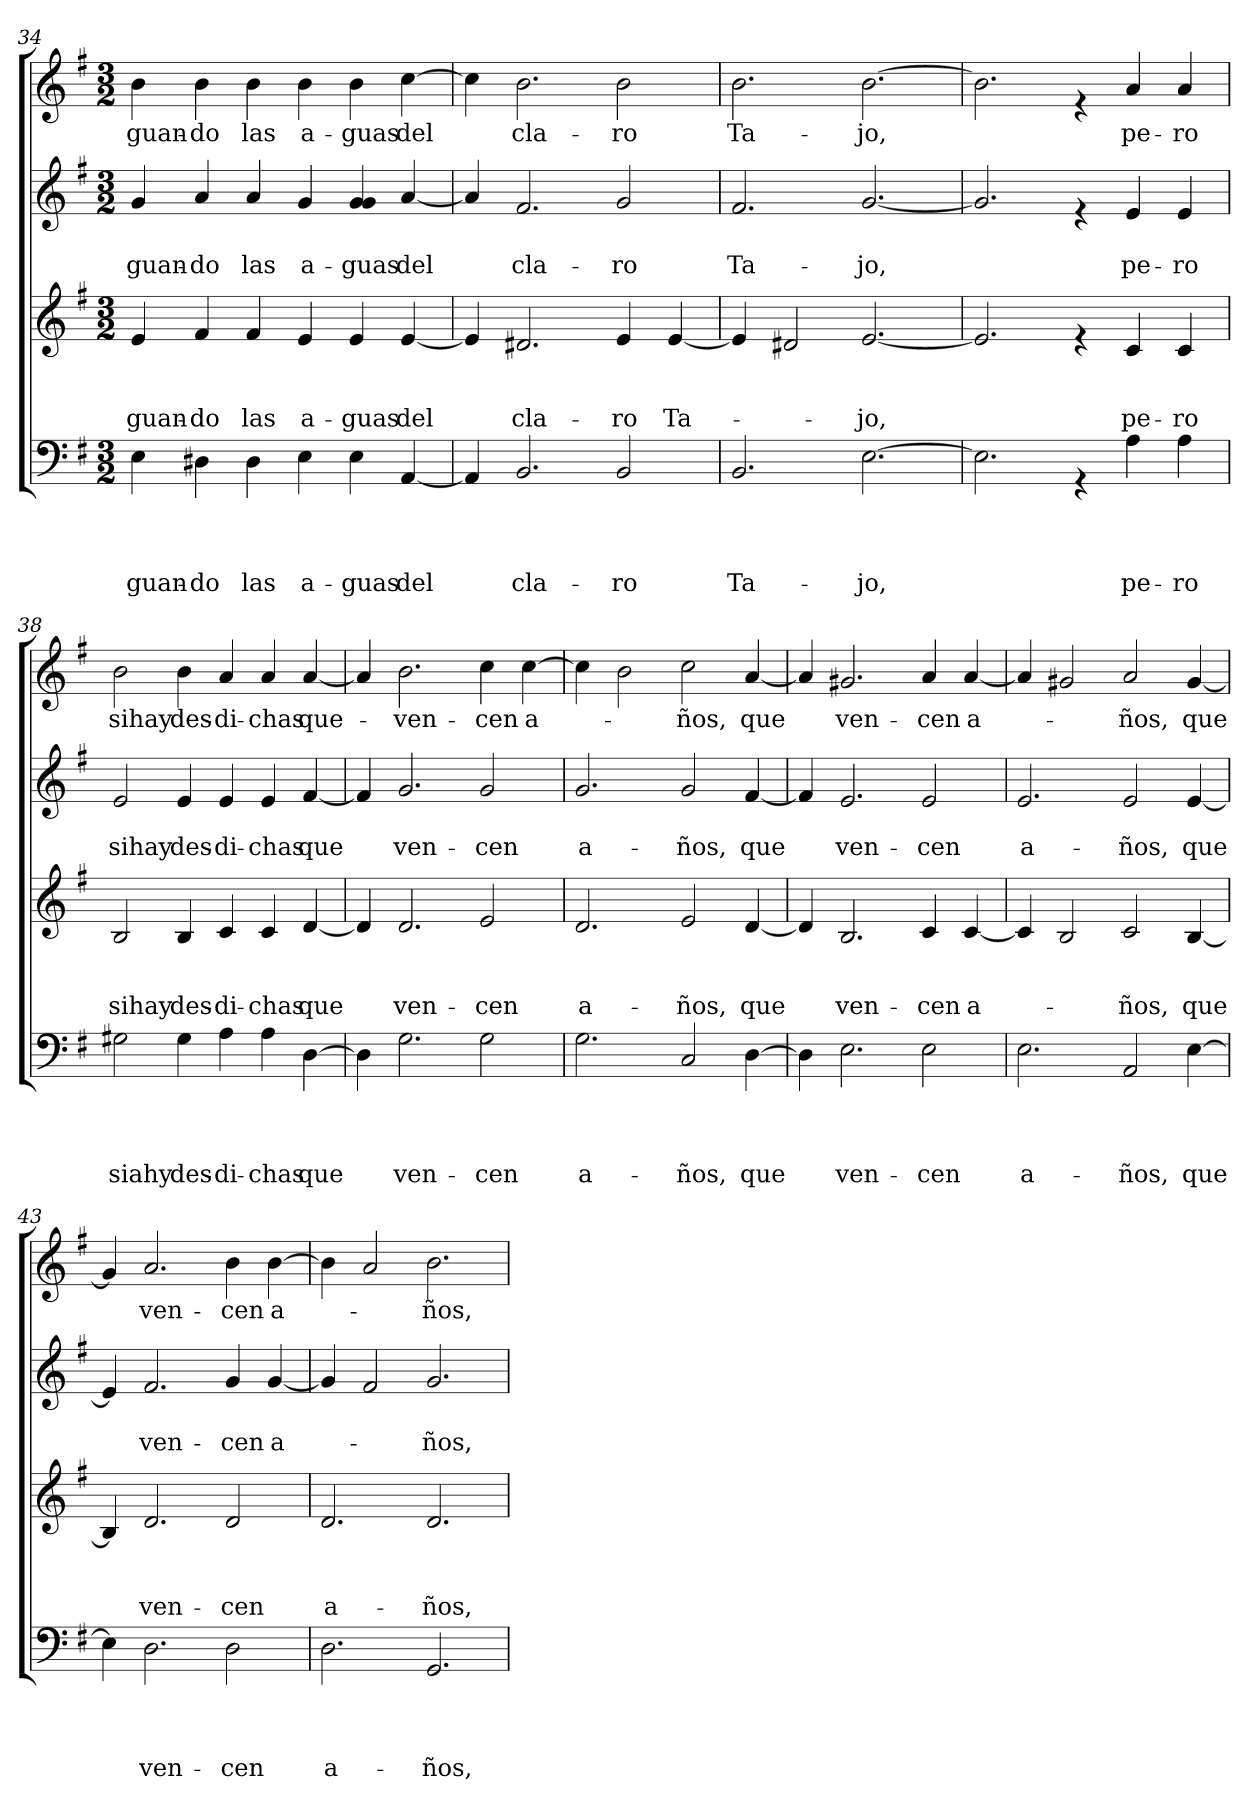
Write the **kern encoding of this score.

**kern	**text	**text	**text	**text	**kern	**text	**text	**text	**kern	**text	**text	**kern	**text
*part4	*part4	*part4	*part4	*part4	*part3	*part3	*part3	*part3	*part2	*part2	*part2	*part1	*part1
*staff4	*staff4	*staff4	*staff4	*staff4	*staff3	*staff3	*staff3	*staff3	*staff2	*staff2	*staff2	*staff1	*staff1
!!LO:LB:g=z
*clefF4	*	*	*	*	*clefG2	*	*	*	*clefG2	*	*	*clefG2	*
*k[f#]	*	*	*	*	*k[f#]	*	*	*	*k[f#]	*	*	*k[f#]	*
*G:	*	*	*	*	*G:	*	*	*	*G:	*	*	*G:	*
*M3/2	*	*	*	*	*M3/2	*	*	*	*M3/2	*	*	*M3/2	*
=34	=34	=34	=34	=34	=34	=34	=34	=34	=34	=34	=34	=34	=34
!	!	!	!	!LO:LY:b	!	!	!	!LO:LY:b	!	!	!LO:LY:b	!	!LO:LY:b
4E\	.	.	.	-guan-	4e/	.	.	-guan-	4g/	.	-guan-	4b\	-guan-
!	!	!	!	!LO:LY:b	!	!	!	!LO:LY:b	!	!	!LO:LY:b	!	!LO:LY:b
4D#X\	.	.	.	-do	4f#/	.	.	-do	4a/	.	-do	4b\	-do
!	!	!	!	!LO:LY:b	!	!	!	!LO:LY:b	!	!	!LO:LY:b	!	!LO:LY:b
4D#\	.	.	.	las	4f#/	.	.	las	4a/	.	las	4b\	las
!	!	!	!	!LO:LY:b	!	!	!	!LO:LY:b	!	!	!LO:LY:b	!	!LO:LY:b
4E\	.	.	.	a-	4e/	.	.	a-	4g/	.	a-	4b\	a-
!	!	!	!	!LO:LY:b	!	!	!	!LO:LY:b	!	!	!LO:LY:b	!	!LO:LY:b
4E\	.	.	.	-guas	4e/	.	.	-guas	4g/ 4g/	.	-guas	4b\	-guas
!	!	!	!	!LO:LY:b	!	!	!	!LO:LY:b	!	!	!LO:LY:b	!	!LO:LY:b
[<4AA/	.	.	.	del	[<4e/	.	.	del	[<4a/	.	del	[>4cc\	del
=35	=35	=35	=35	=35	=35	=35	=35	=35	=35	=35	=35	=35	=35
4AA/]	.	.	.	.	4e/]	.	.	.	4a/]	.	.	4cc\]	.
!	!	!	!	!LO:LY:b	!	!	!	!LO:LY:b	!	!	!LO:LY:b	!	!LO:LY:b
2.BB/	.	.	.	cla-	2.d#X/	.	.	cla-	2.f#/	.	cla-	2.b\	cla-
!	!	!	!	!LO:LY:b	!	!	!	!LO:LY:b	!	!	!LO:LY:b	!	!LO:LY:b
2BB/	.	.	.	-ro	4e/	.	.	-ro	2g/	.	-ro	2b\	-ro
!	!	!	!	!	!	!	!	!LO:LY:b	!	!	!	!	!
.	.	.	.	.	[<4e/	.	.	Ta-	.	.	.	.	.
=36	=36	=36	=36	=36	=36	=36	=36	=36	=36	=36	=36	=36	=36
!	!	!	!	!LO:LY:b	!	!	!	!	!	!	!LO:LY:b	!	!LO:LY:b
2.BB/	.	.	.	Ta-	4e/]	.	.	.	2.f#/	.	Ta-	2.b\	Ta-
.	.	.	.	.	2d#X/	.	.	.	.	.	.	.	.
!	!	!	!	!LO:LY:b	!	!	!	!LO:LY:b	!	!	!LO:LY:b	!	!LO:LY:b
[>2.E\	.	.	.	-jo,	[<2.e/	.	.	-jo,	[<2.g/	.	-jo,	[>2.b\	-jo,
=37	=37	=37	=37	=37	=37	=37	=37	=37	=37	=37	=37	=37	=37
2.E\]	.	.	.	.	2.e/]	.	.	.	2.g/]	.	.	2.b\]	.
4rGG	.	.	.	.	4re	.	.	.	4re	.	.	4re	.
!	!	!	!	!LO:LY:b	!	!	!	!LO:LY:b	!	!	!LO:LY:b	!	!LO:LY:b
4A\	.	.	.	pe-	4c/	.	.	pe-	4e/	.	pe-	4a/	pe-
!	!	!	!	!LO:LY:b	!	!	!	!LO:LY:b	!	!	!LO:LY:b	!	!LO:LY:b
4A\	.	.	.	-ro	4c/	.	.	-ro	4e/	.	-ro	4a/	-ro
=38	=38	=38	=38	=38	=38	=38	=38	=38	=38	=38	=38	=38	=38
!	!	!	!	!LO:LY:b	!	!	!	!LO:LY:b	!	!	!LO:LY:b	!	!LO:LY:b
2G#X\	.	.	.	siahy	2B/	.	.	sihay	2e/	.	sihay	2b\	sihay
!	!	!	!	!LO:LY:b	!	!	!	!LO:LY:b	!	!	!LO:LY:b	!	!LO:LY:b
4G#\	.	.	.	des-	4B/	.	.	des-	4e/	.	des-	4b\	des-
!	!	!	!	!LO:LY:b	!	!	!	!LO:LY:b	!	!	!LO:LY:b	!	!LO:LY:b
4A\	.	.	.	-di-	4c/	.	.	-di-	4e/	.	-di-	4a/	-di-
!	!	!	!	!LO:LY:b	!	!	!	!LO:LY:b	!	!	!LO:LY:b	!	!LO:LY:b
4A\	.	.	.	-chas	4c/	.	.	-chas	4e/	.	-chas	4a/	-chas
!	!	!	!	!LO:LY:b	!	!	!	!LO:LY:b	!	!	!LO:LY:b	!	!LO:LY:b
[>4D\	.	.	.	que	[<4d/	.	.	que	[<4f#/	.	que	[<4a/	que-
!!LO:LB:g=z
=39	=39	=39	=39	=39	=39	=39	=39	=39	=39	=39	=39	=39	=39
4D\]	.	.	.	.	4d/]	.	.	.	4f#/]	.	.	4a/]	.
!	!	!	!	!LO:LY:b	!	!	!	!LO:LY:b	!	!	!LO:LY:b	!	!LO:LY:b
2.G\	.	.	.	ven-	2.d/	.	.	ven-	2.g/	.	ven-	2.b\	-ven-
!	!	!	!	!LO:LY:b	!	!	!	!LO:LY:b	!	!	!LO:LY:b	!	!LO:LY:b
2G\	.	.	.	-cen	2e/	.	.	-cen	2g/	.	-cen	4cc\	-cen
!	!	!	!	!	!	!	!	!	!	!	!	!	!LO:LY:b
.	.	.	.	.	.	.	.	.	.	.	.	[>4cc\	a-
!!LO:PB:g=z
=40	=40	=40	=40	=40	=40	=40	=40	=40	=40	=40	=40	=40	=40
!	!	!	!	!LO:LY:b	!	!	!	!LO:LY:b	!	!	!LO:LY:b	!	!
2.G\	.	.	.	a-	2.d/	.	.	a-	2.g/	.	a-	4cc\]	.
.	.	.	.	.	.	.	.	.	.	.	.	2b\	.
!	!	!	!	!LO:LY:b	!	!	!	!LO:LY:b	!	!	!LO:LY:b	!	!LO:LY:b
2C/	.	.	.	-ños,	2e/	.	.	-ños,	2g/	.	-ños,	2cc\	-ños,
!	!	!	!	!LO:LY:b	!	!	!	!LO:LY:b	!	!	!LO:LY:b	!	!LO:LY:b
[>4D\	.	.	.	que	[<4d/	.	.	que	[<4f#/	.	que	[<4a/	que
=41	=41	=41	=41	=41	=41	=41	=41	=41	=41	=41	=41	=41	=41
4D\]	.	.	.	.	4d/]	.	.	.	4f#/]	.	.	4a/]	.
!	!	!	!	!LO:LY:b	!	!	!	!LO:LY:b	!	!	!LO:LY:b	!	!LO:LY:b
2.E\	.	.	.	ven-	2.B/	.	.	ven-	2.e/	.	ven-	2.g#X/	ven-
!	!	!	!	!LO:LY:b	!	!	!	!LO:LY:b	!	!	!LO:LY:b	!	!LO:LY:b
2E\	.	.	.	-cen	4c/	.	.	-cen	2e/	.	-cen	4a/	-cen
!	!	!	!	!	!	!	!	!LO:LY:b	!	!	!	!	!LO:LY:b
.	.	.	.	.	[<4c/	.	.	a-	.	.	.	[<4a/	a-
=42	=42	=42	=42	=42	=42	=42	=42	=42	=42	=42	=42	=42	=42
!	!	!	!	!LO:LY:b	!	!	!	!	!	!	!LO:LY:b	!	!
2.E\	.	.	.	a-	4c/]	.	.	.	2.e/	.	a-	4a/]	.
.	.	.	.	.	2B/	.	.	.	.	.	.	2g#X/	.
!	!	!	!	!LO:LY:b	!	!	!	!LO:LY:b	!	!	!LO:LY:b	!	!LO:LY:b
2AA/	.	.	.	-ños,	2c/	.	.	-ños,	2e/	.	-ños,	2a/	-ños,
!	!	!	!	!LO:LY:b	!	!	!	!LO:LY:b	!	!	!LO:LY:b	!	!LO:LY:b
[>4E\	.	.	.	que	[<4B/	.	.	que	[<4e/	.	que	[<4g#/	que
=43	=43	=43	=43	=43	=43	=43	=43	=43	=43	=43	=43	=43	=43
4E\]	.	.	.	.	4B/]	.	.	.	4e/]	.	.	4g#/]	.
!	!	!	!	!LO:LY:b	!	!	!	!LO:LY:b	!	!	!LO:LY:b	!	!LO:LY:b
2.D\	.	.	.	ven-	2.d/	.	.	ven-	2.f#/	.	ven-	2.a/	ven-
!	!	!	!	!LO:LY:b	!	!	!	!LO:LY:b	!	!	!LO:LY:b	!	!LO:LY:b
2D\	.	.	.	-cen	2d/	.	.	-cen	4g/	.	-cen	4b\	-cen
!	!	!	!	!	!	!	!	!	!	!	!LO:LY:b	!	!LO:LY:b
.	.	.	.	.	.	.	.	.	[<4g/	.	a-	[>4b\	a-
=44	=44	=44	=44	=44	=44	=44	=44	=44	=44	=44	=44	=44	=44
!	!	!	!	!LO:LY:b	!	!	!	!LO:LY:b	!	!	!	!	!
2.D\	.	.	.	a-	2.d/	.	.	a-	4g/]	.	.	4b\]	.
.	.	.	.	.	.	.	.	.	2f#/	.	.	2a/	.
!	!	!	!	!LO:LY:b	!	!	!	!LO:LY:b	!	!	!LO:LY:b	!	!LO:LY:b
2.GG/	.	.	.	-ños,	2.d/	.	.	-ños,	2.g/	.	-ños,	2.b\	-ños,
=	=	=	=	=	=	=	=	=	=	=	=	=	=
*-	*-	*-	*-	*-	*-	*-	*-	*-	*-	*-	*-	*-	*-
